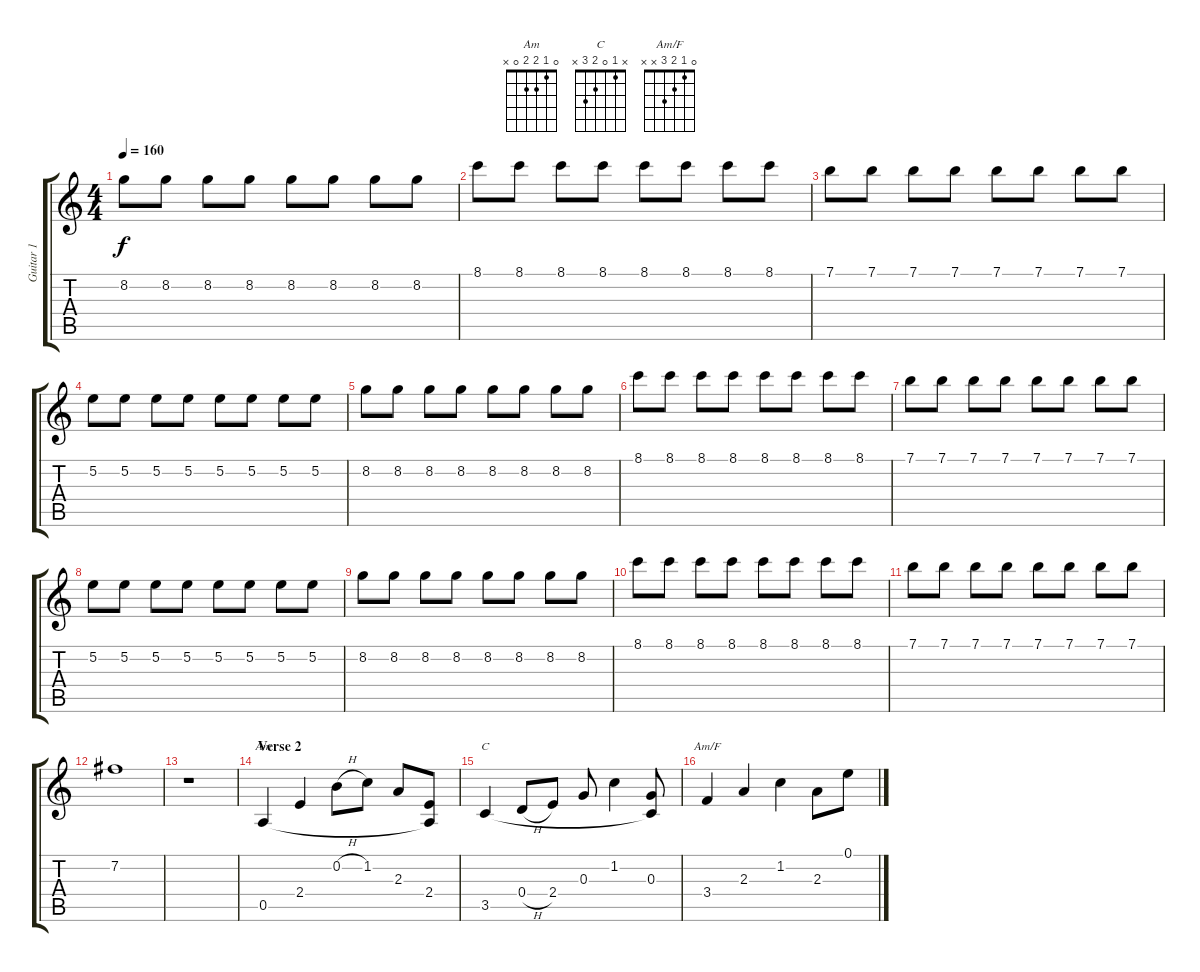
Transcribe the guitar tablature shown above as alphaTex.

\track ("Guitar 1" "Guitar 1") {instrument electricguitarclean}
\staff {score tabs}
\tuning (E4 B3 G3 D3 A2 E2) {hide}
\chord ("Am" 0 1 2 2 0 x)
\chord ("C" x 1 0 2 3 x)
\chord ("Am/F" 0 1 2 3 x x)
\ts (4 4)
\tempo 160
\clef g2
\ks c
8.2.8{dy f} 8.2.8 8.2.8 8.2.8 8.2.8 8.2.8 8.2.8 8.2.8 |
8.1.8 8.1.8 8.1.8 8.1.8 8.1.8 8.1.8 8.1.8 8.1.8 |
7.1.8 7.1.8 7.1.8 7.1.8 7.1.8 7.1.8 7.1.8 7.1.8 |
5.2.8 5.2.8 5.2.8 5.2.8 5.2.8 5.2.8 5.2.8 5.2.8 |
8.2.8 8.2.8 8.2.8 8.2.8 8.2.8 8.2.8 8.2.8 8.2.8 |
8.1.8 8.1.8 8.1.8 8.1.8 8.1.8 8.1.8 8.1.8 8.1.8 |
7.1.8 7.1.8 7.1.8 7.1.8 7.1.8 7.1.8 7.1.8 7.1.8 |
5.2.8 5.2.8 5.2.8 5.2.8 5.2.8 5.2.8 5.2.8 5.2.8 |
8.2.8 8.2.8 8.2.8 8.2.8 8.2.8 8.2.8 8.2.8 8.2.8 |
8.1.8 8.1.8 8.1.8 8.1.8 8.1.8 8.1.8 8.1.8 8.1.8 |
7.1.8 7.1.8 7.1.8 7.1.8 7.1.8 7.1.8 7.1.8 7.1.8 |
7.2.1{volume 4} |
r.1{volume 10} |
\section ("" "Verse 2")
0.5.4{ch "Am" instrument electricguitarclean} 2.4.4 0.2{h}.8 1.2.8 2.3.8 (2.4 0.5{t}).8 |
3.5.4{ch "C"} 0.4{h}.8 2.4.8 0.3.8 1.2.4 (0.3 3.5{t}).8 |
3.4.4{ch "Am/F"} 2.3.4 1.2.4 2.3.8 0.1.8
